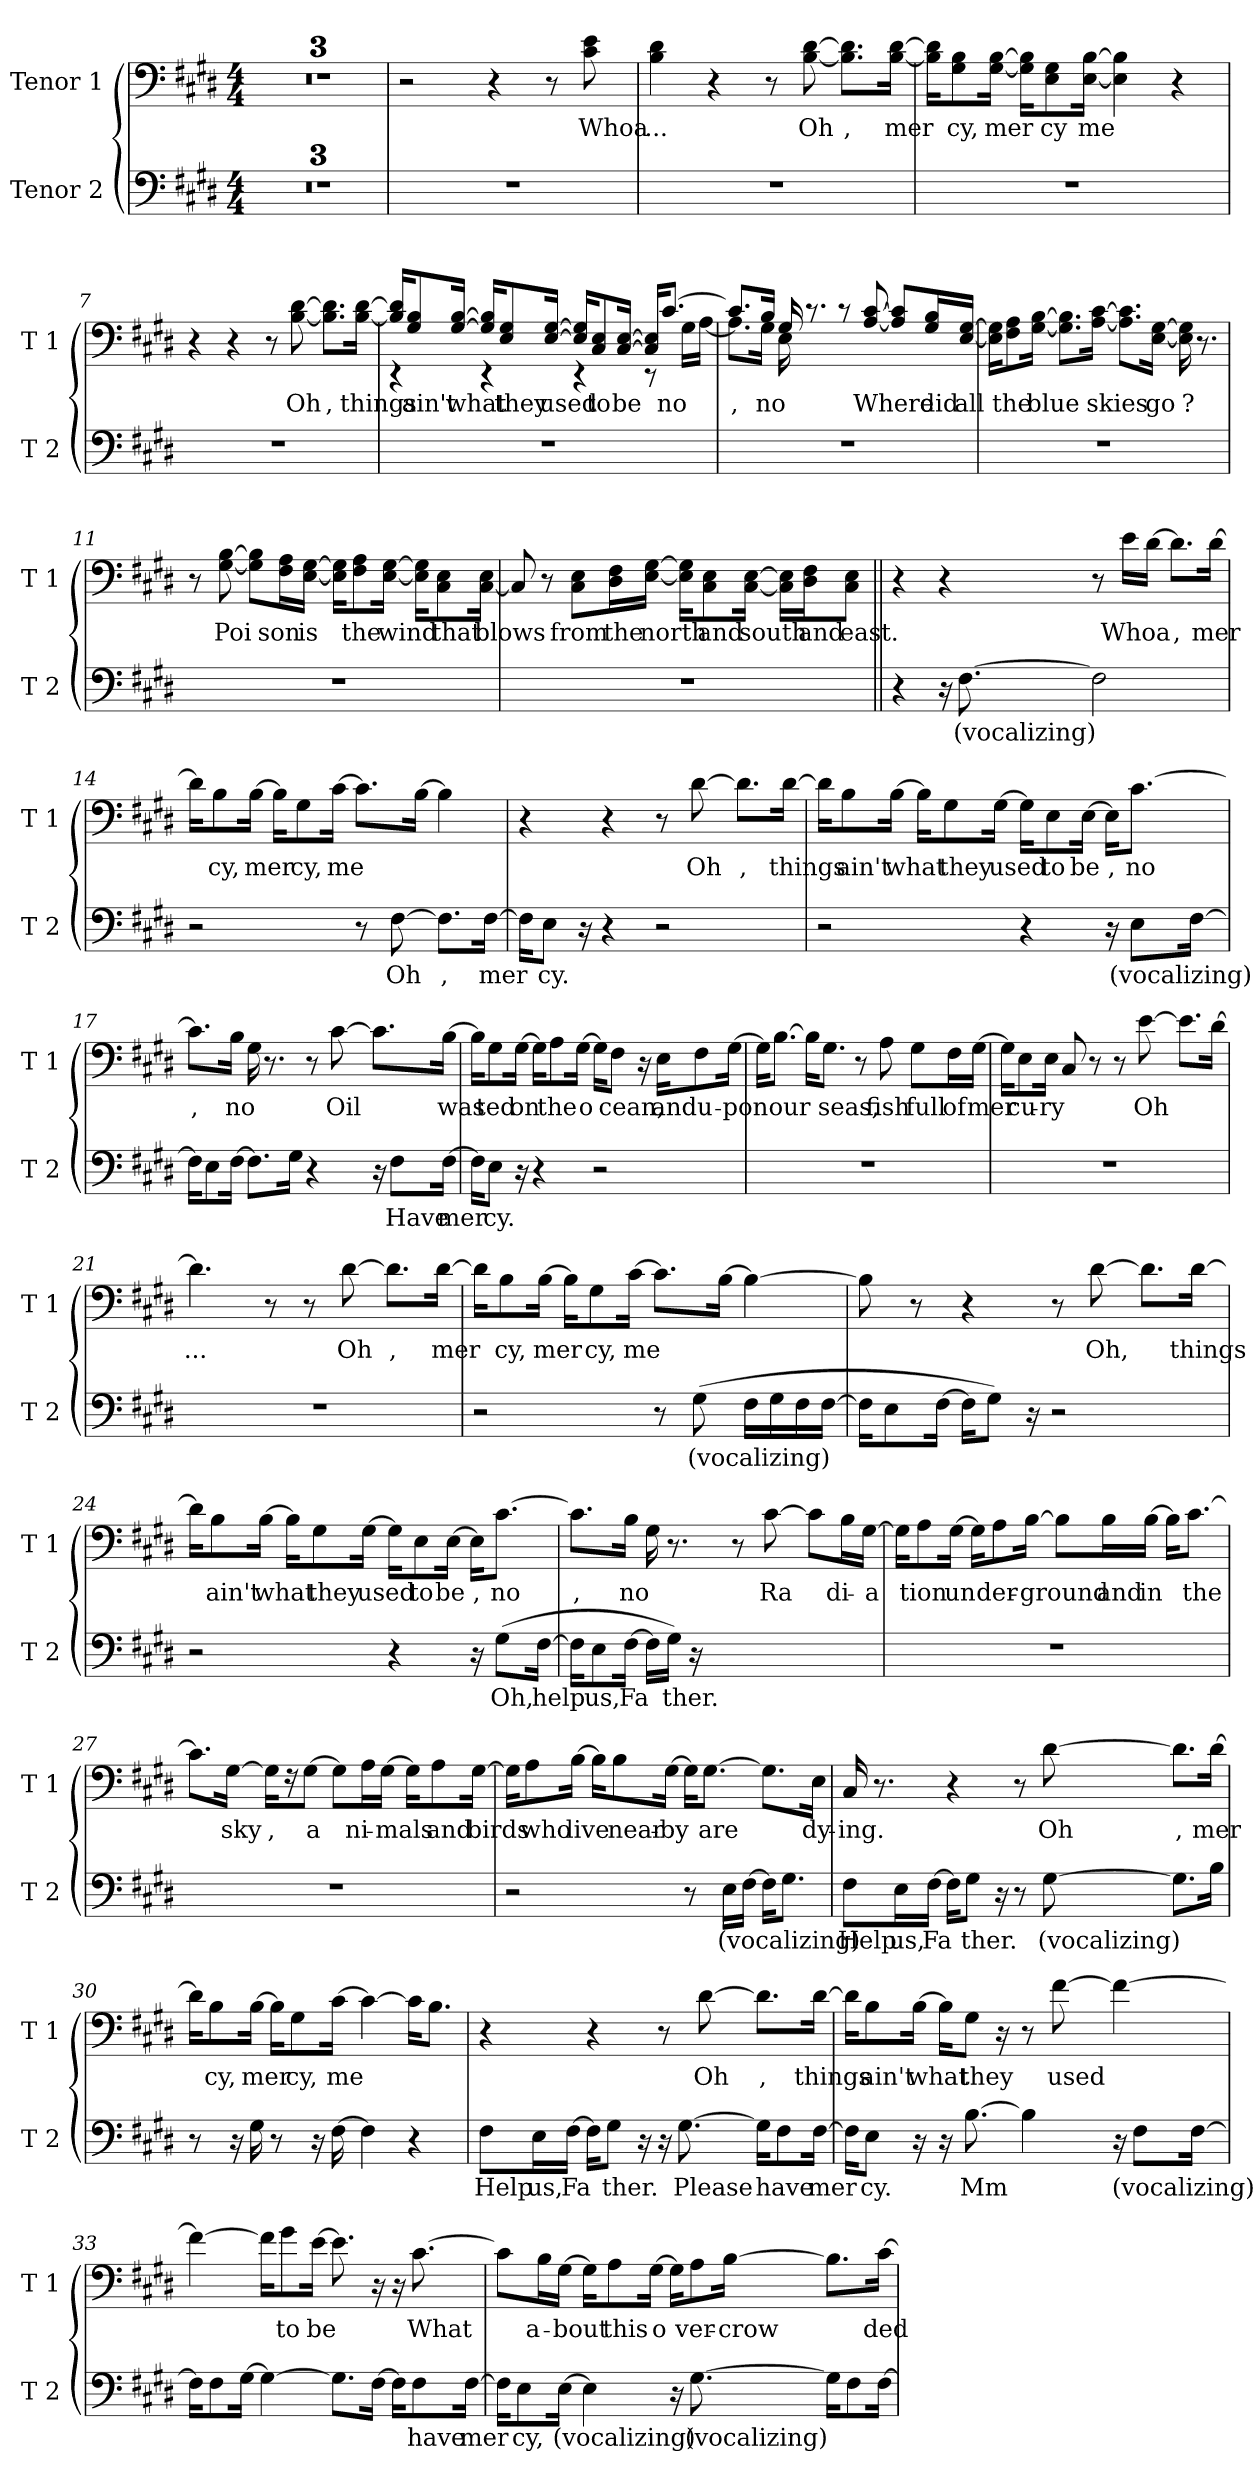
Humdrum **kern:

**kern	**text	**kern	**text
*part2	*part2	*part1	*part1
*staff2	*staff2	*staff1	*staff1
*I"Tenor 2	*	*I"Tenor 1	*
*I'T 2	*	*I'T 1	*
*clefF4	*	*clefF4	*
*k[f#c#g#d#]	*	*k[f#c#g#d#]	*
*E:	*	*E:	*
*M4/4	*	*M4/4	*
=1	=1	=1	=1
1r	.	1r	.
=2	=2	=2	=2
1r	.	1r	.
=3	=3	=3	=3
1r	.	1r	.
=4	=4	=4	=4
1r	.	2r	.
.	.	4r	.
.	.	8r	.
!	!	!	!LO:LY:b
.	.	8c#\ 8e\	Whoa
=5	=5	=5	=5
!	!	!	!LO:LY:b
1r	.	4B\ 4d#\	...
.	.	4r	.
.	.	8r	.
!	!	!	!LO:LY:b
.	.	[8B\ [8d#\	Oh
!	!	!	!LO:LY:b
.	.	8.B\] 8.d#\]L	,
!	!	!	!LO:LY:b
.	.	[16B\ [16d#\Jk	mer
!!LO:LB:g=z
=6	=6	=6	=6
1r	.	16B\] 16d#\]KL	.
!	!	!	!LO:LY:b
.	.	8G#\ 8B\	cy,
!	!	!	!LO:LY:b
.	.	[16G#\ [16B\Jk	mer
.	.	16G#\] 16B\]KL	.
!	!	!	!LO:LY:b
.	.	8E\ 8G#\	cy
!	!	!	!LO:LY:b
.	.	[16E\ [16B\Jk	me
!	!	!	!LO:LY:b
.	.	4E\] 4B\]	.
.	.	4r	.
=7	=7	=7	=7
1r	.	4r	.
.	.	4r	.
.	.	8r	.
!	!	!	!LO:LY:b
.	.	[8B\ [8d#\	Oh
!	!	!	!LO:LY:b
.	.	8.B\] 8.d#\]L	,
!	!	!	!LO:LY:b
.	.	[16B\ [16d#\Jk	things
=8	=8	=8	=8
*	*	*^	*
1r	.	16B/] 16d#/]KL	4rEE	.
!	!	!	!	!LO:LY:b
.	.	8G#/ 8B/	.	ain't
!	!	!	!	!LO:LY:b
.	.	[>16G#/ [>16B/Jk	.	what
.	.	16G#/] 16B/]KL	4rEE	.
!	!	!	!	!LO:LY:b
.	.	8E/ 8G#/	.	they
!	!	!	!	!LO:LY:b
.	.	[>16E/ [>16G#/Jk	.	used
.	.	16E/] 16G#/]KL	4rEE	.
!	!	!	!	!LO:LY:b
.	.	8C#/ 8E/	.	to
!	!	!	!	!LO:LY:b
.	.	[>16C#/ [>16E/Jk	.	be
.	.	16C#/] 16E/]KL	8rEE	.
!	!	!	!	!LO:LY:b
.	.	[>8.c#/J	.	no
.	.	.	16G#\LL	.
.	.	.	[<16A\JJ	.
!!LO:LB:g=z	!!
=9	=9	=9	=9	=9
!	!	!	!	!LO:LY:b
1r	.	8.c#/L]	8.A\L]	,
!	!	!	!	!LO:LY:b
.	.	16B/Jk	16G#\Jk	no
!	!	!	!	!LO:LY:b
.	.	16G#/	16E\	.
.	.	8.rc	2ryy	.
.	.	8rc	.	.
!	!	!	!	!LO:LY:b
.	.	[>8A/ [>8c#/	.	Where
.	.	8A/] 8c#/]L	.	.
.	.	.	8.ryy	.
!	!	!	!	!LO:LY:b
.	.	16G#/ 16B/L	.	did
!	!	!	!	!LO:LY:b
.	.	[>16E/ [>16G#/JJ	.	all
*	*	*v	*v	*
=10	=10	=10	=10
1r	.	16E\] 16G#\]KL	.
!	!	!	!LO:LY:b
.	.	8F#\ 8A\	the
!	!	!	!LO:LY:b
.	.	[16G#\ [16B\Jk	blue
.	.	8.G#\] 8.B\]L	.
!	!	!	!LO:LY:b
.	.	[16A\ [16c#\Jk	skies
.	.	8.A\] 8.c#\]L	.
!	!	!	!LO:LY:b
.	.	[16E\ [16G#\Jk	go
!	!	!	!LO:LY:b
.	.	16E\] 16G#\]	?
.	.	8.r	.
!!LO:LB:g=z
=11	=11	=11	=11
1r	.	8r	.
!	!	!	!LO:LY:b
.	.	[8G#\ [8B\	Poi
.	.	8G#\] 8B\]L	.
!	!	!	!LO:LY:b
.	.	16F#\ 16A\L	son
!	!	!	!LO:LY:b
.	.	[16E\ [16G#\JJ	is
.	.	16E\] 16G#\]KL	.
!	!	!	!LO:LY:b
.	.	8F#\ 8A\	the
!	!	!	!LO:LY:b
.	.	[16E\ [16G#\Jk	wind
.	.	16E\] 16G#\]KL	.
!	!	!	!LO:LY:b
.	.	8C#\ 8E\	that
!	!	!	!LO:LY:b
.	.	[16C#\ 16E\Jk	blows
=12	=12	=12	=12
1r	.	8C#/]	.
.	.	8r	.
!	!	!	!LO:LY:b
.	.	8C#\ 8E\L	from
!	!	!	!LO:LY:b
.	.	16D#\ 16F#\L	the
!	!	!	!LO:LY:b
.	.	[16E\ [16G#\JJ	north
.	.	16E\] 16G#\]KL	.
!	!	!	!LO:LY:b
.	.	8C#\ 8E\	and
!	!	!	!LO:LY:b
.	.	[16C#\ [16E\Jk	south
.	.	16C#\] 16E\]LL	.
!	!	!	!LO:LY:b
.	.	16D#\ 16F#\J	and
!	!	!	!LO:LY:b
.	.	8C#\ 8E\J	east.
!!LO:LB:g=z
=13||	=13||	=13||	=13||
4r	.	4r	.
16r	.	4r	.
!	!LO:LY:b	!	!
[8.F#\	(vocalizing)	.	.
2F#\]	.	8r	.
!	!	!	!LO:LY:b
.	.	16e\LL	Whoa
.	.	[16d#\JJ	.
!	!	!	!LO:LY:b
.	.	8.d#\L]	,
!	!	!	!LO:LY:b
.	.	[16d#\Jk	mer
=14	=14	=14	=14
2r	.	16d#\KL]	.
!	!	!	!LO:LY:b
.	.	8B\	cy,
!	!	!	!LO:LY:b
.	.	[16B\Jk	mer
.	.	16B\KL]	.
!	!	!	!LO:LY:b
.	.	8G#\	cy,
!	!	!	!LO:LY:b
.	.	[16c#\Jk	me
8r	.	8.c#\L]	.
!	!LO:LY:b	!	!
[8F#\	Oh	.	.
.	.	[16B\Jk	.
!	!LO:LY:b	!	!LO:LY:b
8.F#\L]	,	4B\]	.
!	!LO:LY:b	!	!
[16F#\Jk	mer	.	.
=15	=15	=15	=15
16F#\KL]	.	4r	.
!	!LO:LY:b	!	!
8E\J	cy.	.	.
16r	.	.	.
4r	.	4r	.
2r	.	8r	.
!	!	!	!LO:LY:b
.	.	[8d#\	Oh
!	!	!	!LO:LY:b
.	.	8.d#\L]	,
!	!	!	!LO:LY:b
.	.	[16d#\Jk	things
!!LO:LB:g=z
=16	=16	=16	=16
2r	.	16d#\KL]	.
!	!	!	!LO:LY:b
.	.	8B\	ain't
!	!	!	!LO:LY:b
.	.	[16B\Jk	what
.	.	16B\KL]	.
!	!	!	!LO:LY:b
.	.	8G#\	they
!	!	!	!LO:LY:b
.	.	[16G#\Jk	used
4r	.	16G#\KL]	.
!	!	!	!LO:LY:b
.	.	8E\	to
!	!	!	!LO:LY:b
.	.	[16E\Jk	be
!	!	!	!LO:LY:b
16r	.	16E\KL]	,
!	!LO:LY:b	!	!LO:LY:b
8E\L	(vocalizing)	[8.c#\J	no
[16F#\Jk	.	.	.
=17	=17	=17	=17
!	!	!	!LO:LY:b
16F#\KL]	.	8.c#\L]	,
8E\	.	.	.
!	!	!	!LO:LY:b
[16F#\Jk	.	16B\Jk	no
!	!	!	!LO:LY:b
8.F#\L]	.	16G#\	.
.	.	8.r	.
16G#\Jk	.	.	.
4r	.	8r	.
!	!	!	!LO:LY:b
.	.	[8c#\	Oil
16r	.	8.c#\L]	.
!	!LO:LY:b	!	!
8F#\L	Have	.	.
!	!LO:LY:b	!	!LO:LY:b
[16F#\Jk	mer	[16B\Jk	was
!!LO:PB:g=z
=18	=18	=18	=18
16F#\KL]	.	16B\KL]	.
!	!LO:LY:b	!	!LO:LY:b
8E\J	cy.	8G#\	ted
!	!	!	!LO:LY:b
16r	.	[16G#\Jk	on
4r	.	16G#\KL]	.
!	!	!	!LO:LY:b
.	.	8A\	the
!	!	!	!LO:LY:b
.	.	[16G#\Jk	o
2r	.	16G#\KL]	.
!	!	!	!LO:LY:b
.	.	8F#\J	cean,
.	.	16r	.
!	!	!	!LO:LY:b
.	.	16E\KL	and
!	!	!	!LO:LY:b
.	.	8F#\	u-
!	!	!	!LO:LY:b
.	.	[16G#\Jk	-pon
=19	=19	=19	=19
1r	.	16G#\KL]	.
!	!	!	!LO:LY:b
.	.	[8.B\J	our
.	.	16B\KL]	.
!	!	!	!LO:LY:b
.	.	8.G#\J	seas,
.	.	8r	.
!	!	!	!LO:LY:b
.	.	8A\	fish
!	!	!	!LO:LY:b
.	.	8G#\L	full
!	!	!	!LO:LY:b
.	.	16F#\L	of
!	!	!	!LO:LY:b
.	.	[16G#\JJ	mer
!!LO:LB:g=z
=20	=20	=20	=20
1r	.	16G#\KL]	.
!	!	!	!LO:LY:b
.	.	8E\	cu-
!	!	!	!LO:LY:b
.	.	16E\Jk	-ry
!	!	!	!LO:LY:b
.	.	8C#/	.
.	.	8r	.
.	.	8r	.
!	!	!	!LO:LY:b
.	.	[8e\	Oh
.	.	8.e\L]	.
.	.	[16d#\Jk	.
=21	=21	=21	=21
!	!	!	!LO:LY:b
1r	.	4.d#\]	...
.	.	8r	.
.	.	8r	.
!	!	!	!LO:LY:b
.	.	[8d#\	Oh
!	!	!	!LO:LY:b
.	.	8.d#\L]	,
!	!	!	!LO:LY:b
.	.	[16d#\Jk	mer
!!LO:LB:g=z
=22	=22	=22	=22
2r	.	16d#\KL]	.
!	!	!	!LO:LY:b
.	.	8B\	cy,
!	!	!	!LO:LY:b
.	.	[16B\Jk	mer
.	.	16B\KL]	.
!	!	!	!LO:LY:b
.	.	8G#\	cy,
!	!	!	!LO:LY:b
.	.	[16c#\Jk	me
8r	.	8.c#\L]	.
!	!LO:LY:b	!	!
(>8G#\	(vocalizing)	.	.
.	.	[16B\Jk	.
16F#\LL	.	4B\_	.
16G#\	.	.	.
16F#\	.	.	.
[16F#\JJ	.	.	.
=23	=23	=23	=23
!	!	!	!LO:LY:b
16F#\KL]	.	8B\]	.
8E\	.	.	.
.	.	8r	.
[16F#\Jk	.	.	.
16F#\KL]	.	4r	.
8G#\J)	.	.	.
16r	.	.	.
2r	.	8r	.
!	!	!	!LO:LY:b
.	.	[8d#\	Oh,
.	.	8.d#\L]	.
!	!	!	!LO:LY:b
.	.	[16d#\Jk	things
!!LO:LB:g=z
=24	=24	=24	=24
2r	.	16d#\KL]	.
!	!	!	!LO:LY:b
.	.	8B\	ain't
!	!	!	!LO:LY:b
.	.	[16B\Jk	what
.	.	16B\KL]	.
!	!	!	!LO:LY:b
.	.	8G#\	they
!	!	!	!LO:LY:b
.	.	[16G#\Jk	used
4r	.	16G#\KL]	.
!	!	!	!LO:LY:b
.	.	8E\	to
!	!	!	!LO:LY:b
.	.	[16E\Jk	be
!	!	!	!LO:LY:b
16r	.	16E\KL]	,
!	!LO:LY:b	!	!LO:LY:b
(>8G#\L	Oh,	[8.c#\J	no
!	!LO:LY:b	!	!
[16F#\Jk	help	.	.
=25	=25	=25	=25
!	!	!	!LO:LY:b
16F#\KL]	.	8.c#\L]	,
!	!LO:LY:b	!	!
8E\	us,	.	.
!	!LO:LY:b	!	!LO:LY:b
[16F#\Jk	Fa	16B\Jk	no
!	!	!	!LO:LY:b
16F#\LL]	.	16G#\	.
!	!LO:LY:b	!	!
16G#\JJ)	ther.	8.r	.
16r	.	.	.
2ryy	.	.	.
.	.	8r	.
!	!	!	!LO:LY:b
.	.	[8c#\	Ra
.	.	8c#\L]	.
!	!	!	!LO:LY:b
.	.	16B\L	di-
!	!	!	!LO:LY:b
16ryy	.	[16G#\JJ	-a
!!LO:LB:g=z
=26	=26	=26	=26
1r	.	16G#\KL]	.
!	!	!	!LO:LY:b
.	.	8A\	tion
!	!	!	!LO:LY:b
.	.	[16G#\Jk	un
.	.	16G#\KL]	.
!	!	!	!LO:LY:b
.	.	8A\	der-
!	!	!	!LO:LY:b
.	.	[16B\Jk	-ground
.	.	8B\L]	.
!	!	!	!LO:LY:b
.	.	16B\L	and
!	!	!	!LO:LY:b
.	.	[16B\JJ	in
.	.	16B\KL]	.
!	!	!	!LO:LY:b
.	.	[8.c#\J	the
=27	=27	=27	=27
1r	.	8.c#\L]	.
!	!	!	!LO:LY:b
.	.	[16G#\Jk	sky
!	!	!	!LO:LY:b
.	.	16G#\KL]	,
.	.	16r	.
!	!	!	!LO:LY:b
.	.	[8G#\J	a
.	.	8G#\L]	.
!	!	!	!LO:LY:b
.	.	16A\L	ni-
!	!	!	!LO:LY:b
.	.	[16G#\JJ	-mals
.	.	16G#\KL]	.
!	!	!	!LO:LY:b
.	.	8A\	and
!	!	!	!LO:LY:b
.	.	[16G#\Jk	birds
!!LO:PB:g=z
=28	=28	=28	=28
2r	.	16G#\KL]	.
!	!	!	!LO:LY:b
.	.	8A\	who
!	!	!	!LO:LY:b
.	.	[16B\Jk	live
.	.	16B\KL]	.
!	!	!	!LO:LY:b
.	.	8B\	near-
!	!	!	!LO:LY:b
.	.	[16G#\Jk	-by
8r	.	16G#\KL]	.
!	!	!	!LO:LY:b
.	.	[8.G#\J	are
!	!LO:LY:b	!	!
16E\LL	(vocalizing)	.	.
[16F#\JJ	.	.	.
16F#\KL]	.	8.G#\L]	.
8.G#\J	.	.	.
!	!	!	!LO:LY:b
.	.	16E\Jk	dy-
=29	=29	=29	=29
!	!LO:LY:b	!	!LO:LY:b
8F#\L	Help	16C#/	-ing.
.	.	8.r	.
!	!LO:LY:b	!	!
16E\L	us,	.	.
!	!LO:LY:b	!	!
[16F#\JJ	Fa	.	.
16F#\KL]	.	4r	.
!	!LO:LY:b	!	!
8G#\J	ther.	.	.
16r	.	.	.
8r	.	8r	.
!	!LO:LY:b	!	!LO:LY:b
[8G#\	(vocalizing)	[8d#\	Oh
!	!	!	!LO:LY:b
8.G#\L]	.	8.d#\L]	,
!	!	!	!LO:LY:b
16B\Jk	.	[16d#\Jk	mer
!!LO:LB:g=z
=30	=30	=30	=30
8r	.	16d#\KL]	.
!	!	!	!LO:LY:b
.	.	8B\	cy,
16r	.	.	.
!	!	!	!LO:LY:b
16G#\	.	[16B\Jk	mer
8r	.	16B\KL]	.
!	!	!	!LO:LY:b
.	.	8G#\	cy,
16r	.	.	.
!	!	!	!LO:LY:b
[16F#\	.	[16c#\Jk	me
4F#\]	.	4c#\_	.
4r	.	16c#\KL]	.
!	!	!	!LO:LY:b
.	.	8.B\J	.
=31	=31	=31	=31
!	!LO:LY:b	!	!
8F#\L	Help	4r	.
!	!LO:LY:b	!	!
16E\L	us,	.	.
!	!LO:LY:b	!	!
[16F#\JJ	Fa	.	.
16F#\KL]	.	4r	.
!	!LO:LY:b	!	!
8G#\J	ther.	.	.
16r	.	.	.
16r	.	8r	.
!	!LO:LY:b	!	!
[8.G#\	Please	.	.
!	!	!	!LO:LY:b
.	.	[8d#\	Oh
!	!	!	!LO:LY:b
16G#\KL]	.	8.d#\L]	,
!	!LO:LY:b	!	!
8F#\	have	.	.
!	!LO:LY:b	!	!LO:LY:b
[16F#\Jk	mer	[16d#\Jk	things
!!LO:LB:g=z
=32	=32	=32	=32
16F#\KL]	.	16d#\KL]	.
!	!LO:LY:b	!	!LO:LY:b
8E\J	cy.	8B\	ain't
!	!	!	!LO:LY:b
16r	.	[16B\Jk	what
16r	.	16B\KL]	.
!	!LO:LY:b	!	!LO:LY:b
[8.B\	Mm	8G#\J	they
.	.	16r	.
!	!LO:LY:b	!	!
4B\]	.	8r	.
!	!	!	!LO:LY:b
.	.	[8f#\	used
16r	.	4f#\_	.
!	!LO:LY:b	!	!
8F#\L	(vocalizing)	.	.
[16F#\Jk	.	.	.
=33	=33	=33	=33
16F#\KL]	.	4f#\_	.
8F#\	.	.	.
[16G#\Jk	.	.	.
4G#\_	.	16f#\KL]	.
!	!	!	!LO:LY:b
.	.	8g#\	to
!	!	!	!LO:LY:b
.	.	[16e\Jk	be
8.G#\L]	.	8.e\]	.
!	!	!	!LO:LY:b
[16F#\Jk	.	16r	.
16F#\KL]	.	16r	.
!	!LO:LY:b	!	!LO:LY:b
8F#\	have	[8.c#\	What
!	!LO:LY:b	!	!
[16F#\Jk	mer	.	.
!!LO:LB:g=z
=34	=34	=34	=34
16F#\KL]	.	8c#\L]	.
!	!LO:LY:b	!	!
8E\	cy,	.	.
!	!	!	!LO:LY:b
.	.	16B\L	a-
!	!LO:LY:b	!	!LO:LY:b
[16E\Jk	(vocalizing)	[16G#\JJ	-bout
4E\]	.	16G#\KL]	.
!	!	!	!LO:LY:b
.	.	8A\	this
!	!	!	!LO:LY:b
.	.	[16G#\Jk	o
16r	.	16G#\KL]	.
!	!LO:LY:b	!	!LO:LY:b
[8.G#\	(vocalizing)	8A\	ver-
!	!	!	!LO:LY:b
.	.	[16B\Jk	-crow
16G#\KL]	.	8.B\L]	.
8F#\	.	.	.
!	!	!	!LO:LY:b
[16F#\Jk	.	[16c#\Jk	ded
=	=	=	=
*-	*-	*-	*-
